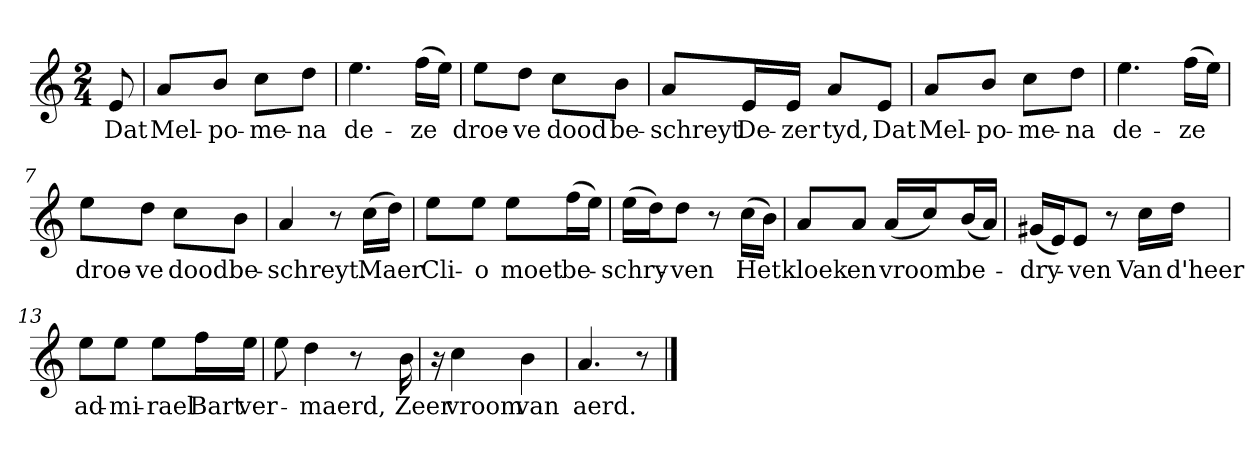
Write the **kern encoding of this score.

**kern	**text
*part1	*part1
*staff1	*staff1
*clefG2	*
*k[]	*
*a:	*
*M2/4	*
*MM120	*
=	=
8e	Dat
=1	=1
8a/L	Mel-
8b/J	-po-
8cc\L	-me-
8dd\J	-na
=2	=2
4.ee	de-
(16ff\LL	-ze
16ee\JJ)	.
=3	=3
8ee\L	droe-
8dd\J	-ve
8cc\L	dood
8b\J	be-
=4	=4
8a/L	-schreyt
16e/L	De-
16e/JJ	-zer
8a/L	tyd,
8e/J	Dat
=5	=5
8a/L	Mel-
8b/J	-po-
8cc\L	-me-
8dd\J	-na
=6	=6
4.ee	de-
(16ff\LL	-ze
16ee\JJ)	.
=7	=7
8ee\L	droe-
8dd\J	-ve
8cc\L	dood
8b\J	be-
=8	=8
4a	-schreyt.
8r	.
(16cc\LL	Maer
16dd\JJ)	.
=9	=9
8ee\L	Cli-
8ee\J	-o
8ee\L	moet
(16ff\L	be-
16ee\JJ)	.
=10	=10
(16ee\LL	-schry-
16dd\J)	.
8dd\J	-ven
8r	.
(16cc\LL	Het
16b\JJ)	.
=11	=11
8a/L	kloek
8a/J	en
(16a/LL	vroom
16cc/J)	.
(16b/L	be-
16a/JJ)	.
=12	=12
(16g#X/LL	-dry-
16e/J)	.
8e/J	-ven
8r	.
16cc\LL	Van
16dd\JJ	d'heer
=13	=13
8ee\L	ad-
8ee\J	-mi-
8ee\L	-rael
16ff\L	Bart
16ee\JJ	ver-
=14	=14
8ee	.
4dd	-maerd,
8r	.
16ryy	.
16b	Zeer
=15	=15
16r	.
4cc	vroom
4b	van
=16	=16
4.a	aerd.
8r	.
==	==
*-	*-
